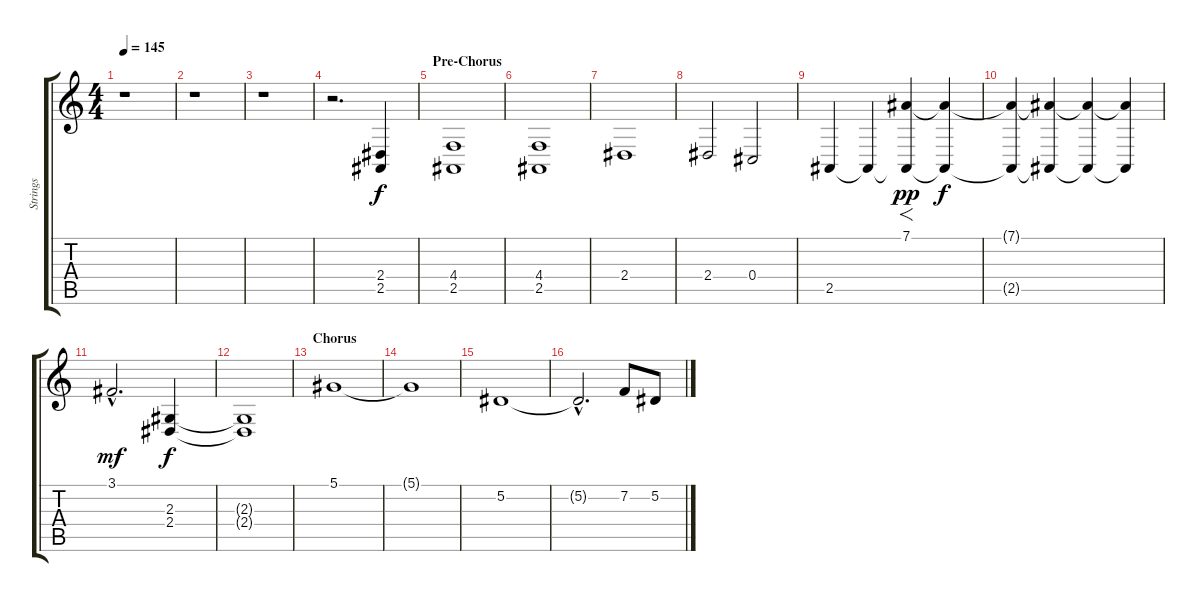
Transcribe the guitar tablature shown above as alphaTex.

\track ("Strings" "Strings") {instrument stringensemble2}
\staff {score tabs}
\tuning (Eb4 Bb3 Gb3 Db3 Ab2 Eb2) {hide}
\ts (4 4)
\tempo 145
\clef g2
\ks c
r.1{dy f} |
r.1 |
r.1 |
r.2{d} (2.4 2.5).4 |
\section ("" "Pre-Chorus")
(4.4 2.5).1 |
(4.4 2.5).1 |
2.4.1 |
2.4.2 0.4.2 |
2.5.4 2.5{t}.4 (7.1 2.5{t}).4{f dy pp} (7.1{t} 2.5{t}).4{dy f} |
(7.1{t} 2.5{t}).4 (7.1{t} 2.5{t}).4 (7.1{t} 2.5{t}).4 (7.1{t} 2.5{t}).4 |
3.1{hac}.2{d dy mf} (2.3 2.4).4{dy f} |
(2.3{t} 2.4{t}).1 |
\section ("" "Chorus")
5.1.1 |
5.1{t}.1 |
5.2.1 |
5.2{hac t}.2{d} 7.2.8 5.2.8
